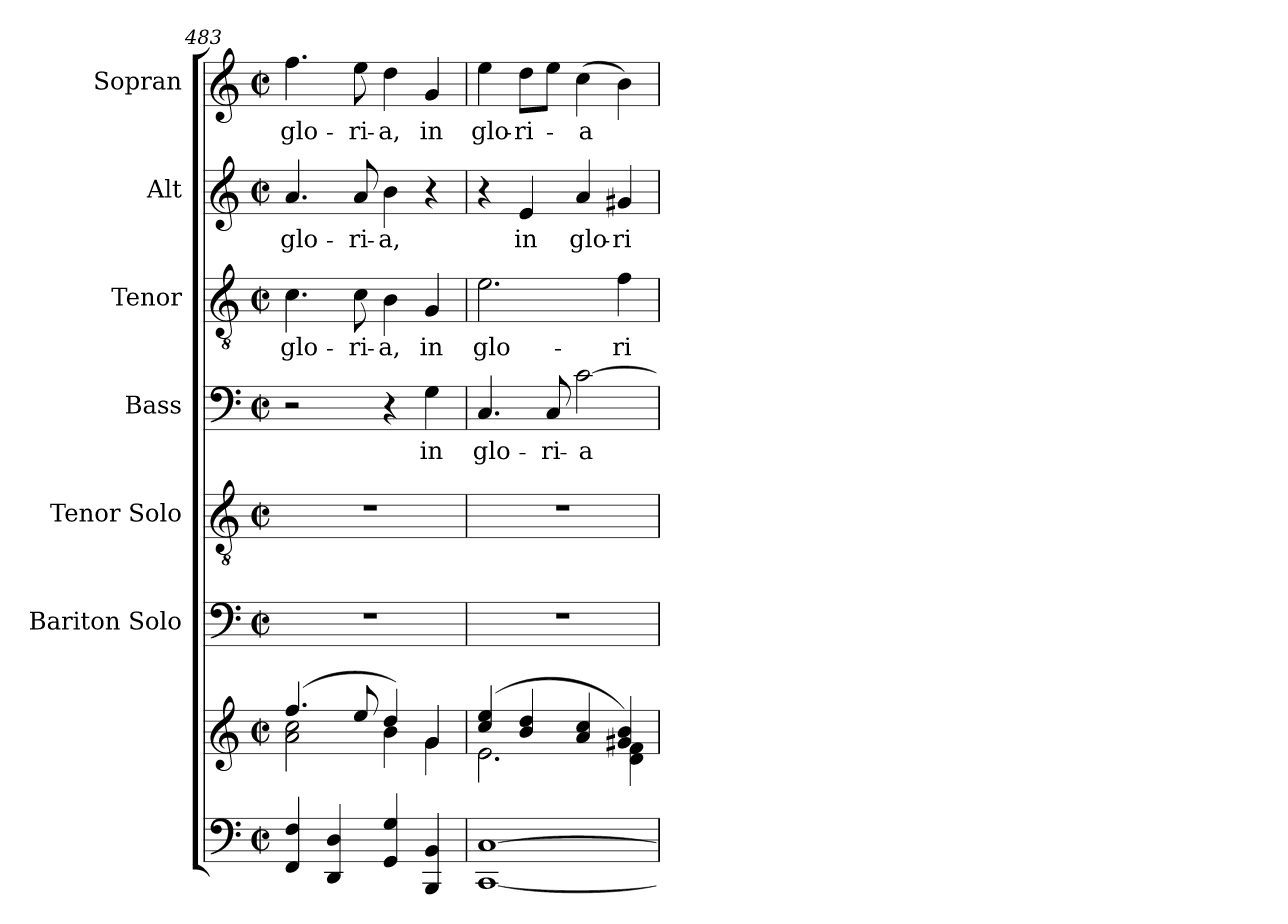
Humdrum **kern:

**kern	**kern	**kern	**kern	**kern	**text	**kern	**text	**kern	**text	**kern	**text
*part7	*part7	*part6	*part5	*part4	*part4	*part3	*part3	*part2	*part2	*part1	*part1
*staff8	*staff7	*staff6	*staff5	*staff4	*staff4	*staff3	*staff3	*staff2	*staff2	*staff1	*staff1
*	*	*I"Bariton Solo	*I"Tenor Solo	*I"Bass	*	*I"Tenor	*	*I"Alt	*	*I"Sopran	*
*	*	*	*	*I'B.	*	*I'T.	*	*I'A.	*	*I'S.	*
*clefF4	*clefG2	*clefF4	*clefGv2	*clefF4	*	*clefGv2	*	*clefG2	*	*clefG2	*
*k[]	*k[]	*k[]	*k[]	*k[]	*	*k[]	*	*k[]	*	*k[]	*
*C:	*C:	*C:	*C:	*C:	*	*C:	*	*C:	*	*C:	*
*M2/2	*M2/2	*M2/2	*M2/2	*M2/2	*	*M2/2	*	*M2/2	*	*M2/2	*
*met(c|)	*met(c|)	*met(c|)	*met(c|)	*met(c|)	*	*met(c|)	*	*met(c|)	*	*met(c|)	*
=483	=483	=483	=483	=483	=483	=483	=483	=483	=483	=483	=483
*	*^	*	*	*	*	*	*	*	*	*	*
!	!	!	!	!	!	!	!	!LO:LY:b	!	!LO:LY:b	!	!LO:LY:b
4FF/ 4F/	(4.ff/	2a\ 2cc\	1r	1r	2r	.	4.c\	glo-	4.a/	glo-	4.ff\	glo-
4DD/ 4D/	.	.	.	.	.	.	.	.	.	.	.	.
!	!	!	!	!	!	!	!	!LO:LY:b	!	!LO:LY:b	!	!LO:LY:b
.	8ee/	.	.	.	.	.	8c\	-ri-	8a/	-ri-	8ee\	-ri-
!	!	!	!	!	!	!	!	!LO:LY:b	!	!LO:LY:b	!	!LO:LY:b
4GG/ 4G/	4dd/)	4b\	.	.	4r	.	4B\	-a,	4b\	-a,	4dd\	-a,
!	!	!	!	!	!	!LO:LY:b	!	!LO:LY:b	!	!	!	!LO:LY:b
4BBB/ 4BB/	4g/	4g\	.	.	4G\	in	4G/	in	4r	.	4g/	in
!!LO:LB:g=z
=484	=484	=484	=484	=484	=484	=484	=484	=484	=484	=484	=484	=484
!	!	!	!	!	!	!LO:LY:b	!	!LO:LY:b	!	!	!	!LO:LY:b
[1CC [1C	(4cc/ 4ee/	2.e\	1r	1r	4.C/	glo-	2.e\	glo-	4r	.	4ee\	glo-
!	!	!	!	!	!	!	!	!	!	!LO:LY:b	!	!LO:LY:b
.	4b/ 4dd/	.	.	.	.	.	.	.	4e/	in	8dd\L	-ri-
!	!	!	!	!	!	!LO:LY:b	!	!	!	!	!	!
.	.	.	.	.	8C/	-ri-	.	.	.	.	8ee\J	.
!	!	!	!	!	!	!LO:LY:b	!	!	!	!LO:LY:b	!	!LO:LY:b
.	4a/ 4cc/	.	.	.	[2c\	-a	.	.	4a/	glo-	(>4cc\	-a
!	!	!	!	!	!	!	!	!LO:LY:b	!	!LO:LY:b	!	!
.	4g#X/ 4b/)	4d\ 4f\	.	.	.	.	4f\	-ri-	4g#X/	-ri-	4b\)	.
*	*v	*v	*	*	*	*	*	*	*	*	*	*
=	=	=	=	=	=	=	=	=	=	=	=
*-	*-	*-	*-	*-	*-	*-	*-	*-	*-	*-	*-
